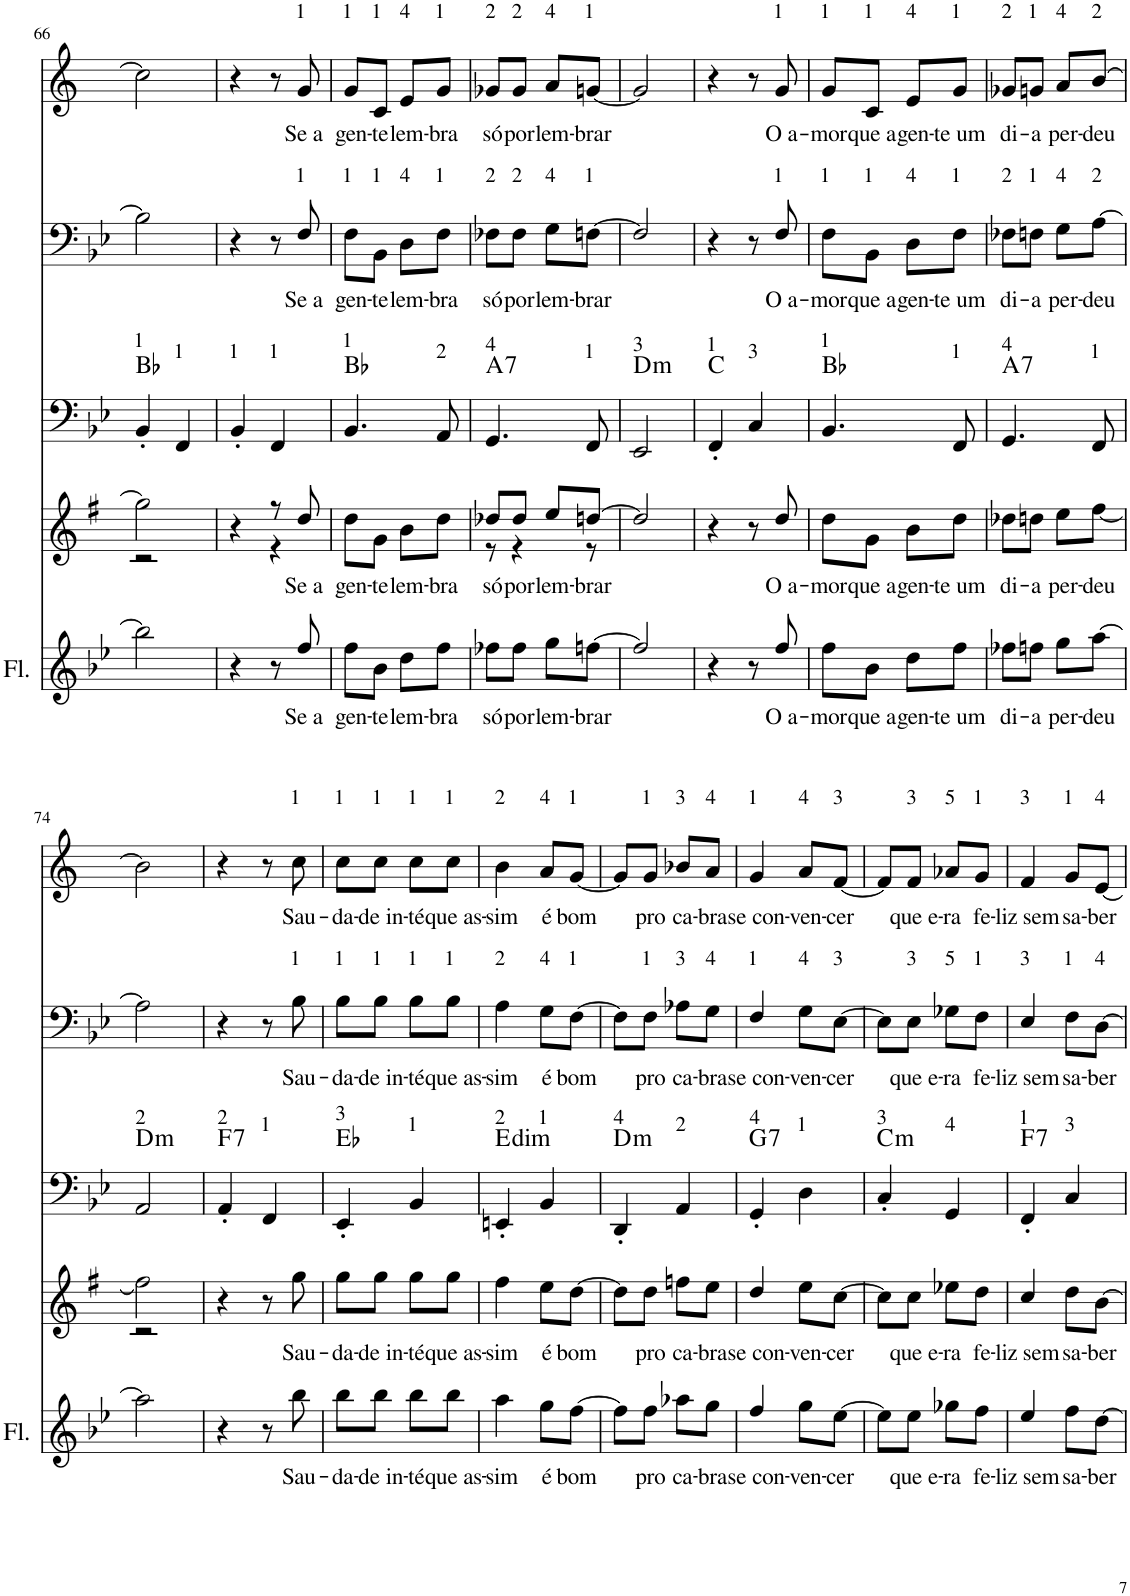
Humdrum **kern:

**kern	**text	**kern	**text	**kern	**harte	**kern	**text	**kern	**text
*part5	*part5	*part4	*part4	*part3	*part3	*part2	*part2	*part1	*part1
*staff5	*staff5	*staff4	*staff4	*staff3	*	*staff2	*staff2	*staff1	*staff1
*I"Flauta Transversal	*	*I"Saxofone Alto	*	*I"Tuba	*	*I"Trombone	*	*I"Trompete Bb	*
*I'Fl.	*	*	*	*I'Tba	*	*I'Trb	*	*I'Tpt	*
!!LO:PB:g=z
*clefG2	*	*clefG2	*	*clefF4	*	*clefF4	*	*clefG2	*
*	*	*Trd5c9	*	*	*	*	*	*Trd1c2	*
*k[b-e-]	*	*k[f#]	*	*k[b-e-]	*	*k[b-e-]	*	*k[]	*
*M2/4	*	*M2/4	*	*M2/4	*	*M2/4	*	*M2/4	*
=66	=66	=66	=66	=66	=66	=66	=66	=66	=66
*	*	*^	*	*	*	*	*	*	*
!	!	!	!	!	!LO:TX:a:t=1	!	!	!	!	!
2bb-\]	.	2gg\]	2r	.	4BB-'/	Bb:maj	2B-\]	.	2cc\]	.
!	!	!	!	!	!LO:TX:a:t=1	!	!	!	!	!
.	.	.	.	.	4FF/	.	.	.	.	.
=67	=67	=67	=67	=67	=67	=67	=67	=67	=67	=67
!	!	!	!	!	!LO:TX:a:t=1	!	!	!	!	!
4r	.	4r	4ryy	.	4BB-'/	.	4r	.	4r	.
!	!	!	!	!	!LO:TX:a:t=1	!	!	!	!	!
8r	.	8r	4r	.	4FF/	.	8r	.	8r	.
!	!	!	!	!	!	!	!	!	!LO:TX:a:t=1	!
!	!	!	!	!	!	!	!LO:TX:a:t=1	!	!	!
!	!LO:LY:b	!	!	!LO:LY:b	!	!	!	!LO:LY:b	!	!LO:LY:b
8ff/	Se a	8dd/	.	Se a	.	.	8F/	Se a	8g/	Se a
*	*	*v	*v	*	*	*	*	*	*	*
=68	=68	=68	=68	=68	=68	=68	=68	=68	=68
!	!	!	!	!	!	!	!	!LO:TX:a:t=1	!
!	!	!	!	!	!	!LO:TX:a:t=1	!	!	!
!	!	!	!	!LO:TX:a:t=1	!	!	!	!	!
!	!LO:LY:b	!	!LO:LY:b	!	!	!	!LO:LY:b	!	!LO:LY:b
8ff\L	gen-	8dd\L	gen-	4.BB-/	Bb:maj	8F\L	gen-	8g/L	gen-
!	!	!	!	!	!	!	!	!LO:TX:a:t=1	!
!	!	!	!	!	!	!LO:TX:a:t=1	!	!	!
!	!LO:LY:b	!	!LO:LY:b	!	!	!	!LO:LY:b	!	!LO:LY:b
8b-\J	-te	8g\J	-te	.	.	8BB-\J	-te	8c/J	-te
!	!	!	!	!	!	!	!	!LO:TX:a:t=4	!
!	!	!	!	!	!	!LO:TX:a:t=4	!	!	!
!	!LO:LY:b	!	!LO:LY:b	!	!	!	!LO:LY:b	!	!LO:LY:b
8dd\L	lem-	8b\L	lem-	.	.	8D\L	lem-	8e/L	lem-
!	!	!	!	!	!	!	!	!LO:TX:a:t=1	!
!	!	!	!	!	!	!LO:TX:a:t=1	!	!	!
!	!	!	!	!LO:TX:a:t=2	!	!	!	!	!
!	!LO:LY:b	!	!LO:LY:b	!	!	!	!LO:LY:b	!	!LO:LY:b
8ff\J	-bra	8dd\J	-bra	8AA/	.	8F\J	-bra	8g/J	-bra
=69	=69	=69	=69	=69	=69	=69	=69	=69	=69
!	!	!	!	!	!	!	!	!LO:TX:a:t=2	!
!	!	!	!	!	!	!LO:TX:a:t=2	!	!	!
!	!	!	!	!LO:TX:a:t=4	!	!	!	!	!
!	!LO:LY:b	!	!LO:LY:b	!	!LO:H:kt=7	!	!LO:LY:b	!	!LO:LY:b
*	*	*^	*	*	*	*	*	*	*
8ff-X\L	só	8dd-X/L	8r	só	4.GG/	A:7	8F-X\L	só	8g-X/L	só
!	!	!	!	!	!	!	!	!	!LO:TX:a:t=2	!
!	!	!	!	!	!	!	!LO:TX:a:t=2	!	!	!
!	!LO:LY:b	!	!	!LO:LY:b	!	!	!	!LO:LY:b	!	!LO:LY:b
8ff-\J	por	8dd-/J	4r	por	.	.	8F-\J	por	8g-/J	por
!	!	!	!	!	!	!	!	!	!LO:TX:a:t=4	!
!	!	!	!	!	!	!	!LO:TX:a:t=4	!	!	!
!	!LO:LY:b	!	!	!LO:LY:b	!	!	!	!LO:LY:b	!	!LO:LY:b
8gg\L	lem-	8ee/L	.	lem-	.	.	8G\L	lem-	8a/L	lem-
!	!	!	!	!	!	!	!	!	!LO:TX:a:t=1	!
!	!	!	!	!	!	!	!LO:TX:a:t=1	!	!	!
!	!	!	!	!	!LO:TX:a:t=1	!	!	!	!	!
!	!LO:LY:b	!	!	!LO:LY:b	!	!	!	!LO:LY:b	!	!LO:LY:b
[8ffn\J	-brar	[8ddn/J	8r	-brar	8FF/	.	[8Fn\J	-brar	[8gn/J	-brar
=70	=70	=70	=70	=70	=70	=70	=70	=70	=70	=70
!	!	!	!	!	!LO:TX:a:t=3	!LO:H:kt=m	!	!	!	!
*	*	*v	*v	*	*	*	*	*	*	*
2ff/]	.	2dd/]	.	2EE-/	D:min	2F/]	.	2g/]	.
=71	=71	=71	=71	=71	=71	=71	=71	=71	=71
!	!	!	!	!LO:TX:a:t=1	!	!	!	!	!
4r	.	4r	.	4FF'/	C:maj	4r	.	4r	.
!	!	!	!	!LO:TX:a:t=3	!	!	!	!	!
8r	.	8r	.	4C/	.	8r	.	8r	.
!	!	!	!	!	!	!	!	!LO:TX:a:t=1	!
!	!	!	!	!	!	!LO:TX:a:t=1	!	!	!
!	!LO:LY:b	!	!LO:LY:b	!	!	!	!LO:LY:b	!	!LO:LY:b
8ff/	O a-	8dd/	O a-	.	.	8F/	O a-	8g/	O a-
=72	=72	=72	=72	=72	=72	=72	=72	=72	=72
!	!	!	!	!	!	!	!	!LO:TX:a:t=1	!
!	!	!	!	!	!	!LO:TX:a:t=1	!	!	!
!	!	!	!	!LO:TX:a:t=1	!	!	!	!	!
!	!LO:LY:b	!	!LO:LY:b	!	!	!	!LO:LY:b	!	!LO:LY:b
8ff\L	-mor	8dd\L	-mor	4.BB-/	Bb:maj	8F\L	-mor	8g/L	-mor
!	!	!	!	!	!	!	!	!LO:TX:a:t=1	!
!	!	!	!	!	!	!LO:TX:a:t=1	!	!	!
!	!LO:LY:b	!	!LO:LY:b	!	!	!	!LO:LY:b	!	!LO:LY:b
8b-\J	que a	8g\J	que a	.	.	8BB-\J	que a	8c/J	que a
!	!	!	!	!	!	!	!	!LO:TX:a:t=4	!
!	!	!	!	!	!	!LO:TX:a:t=4	!	!	!
!	!LO:LY:b	!	!LO:LY:b	!	!	!	!LO:LY:b	!	!LO:LY:b
8dd\L	gen-	8b\L	gen-	.	.	8D\L	gen-	8e/L	gen-
!	!	!	!	!	!	!	!	!LO:TX:a:t=1	!
!	!	!	!	!	!	!LO:TX:a:t=1	!	!	!
!	!	!	!	!LO:TX:a:t=1	!	!	!	!	!
!	!LO:LY:b	!	!LO:LY:b	!	!	!	!LO:LY:b	!	!LO:LY:b
8ff\J	-te um	8dd\J	-te um	8FF/	.	8F\J	-te um	8g/J	-te um
=73	=73	=73	=73	=73	=73	=73	=73	=73	=73
!	!	!	!	!	!	!	!	!LO:TX:a:t=2	!
!	!	!	!	!	!	!LO:TX:a:t=2	!	!	!
!	!	!	!	!LO:TX:a:t=4	!	!	!	!	!
!	!LO:LY:b	!	!LO:LY:b	!	!LO:H:kt=7	!	!LO:LY:b	!	!LO:LY:b
8ff-X\L	di-	8dd-X\L	di-	4.GG/	A:7	8F-X\L	di-	8g-X/L	di-
!	!	!	!	!	!	!	!	!LO:TX:a:t=1	!
!	!	!	!	!	!	!LO:TX:a:t=1	!	!	!
!	!LO:LY:b	!	!LO:LY:b	!	!	!	!LO:LY:b	!	!LO:LY:b
8ffn\J	-a	8ddn\J	-a	.	.	8Fn\J	-a	8gn/J	-a
!	!	!	!	!	!	!	!	!LO:TX:a:t=4	!
!	!	!	!	!	!	!LO:TX:a:t=4	!	!	!
!	!LO:LY:b	!	!LO:LY:b	!	!	!	!LO:LY:b	!	!LO:LY:b
8gg\L	per-	8ee\L	per-	.	.	8G\L	per-	8a/L	per-
!	!	!	!	!	!	!	!	!LO:TX:a:t=2	!
!	!	!	!	!	!	!LO:TX:a:t=2	!	!	!
!	!	!	!	!LO:TX:a:t=1	!	!	!	!	!
!	!LO:LY:b	!	!LO:LY:b	!	!	!	!LO:LY:b	!	!LO:LY:b
[8aa\J	-deu	[8ff#\J	-deu	8FF/	.	[8A\J	-deu	[8b/J	-deu
!!LO:LB:g=z
=74	=74	=74	=74	=74	=74	=74	=74	=74	=74
*	*	*^	*	*	*	*	*	*	*
!	!	!	!	!	!LO:TX:a:t=2	!LO:H:kt=m	!	!	!	!
2aa\]	.	2ff#\]	2r	.	2AA/	D:min	2A\]	.	2b\]	.
=75	=75	=75	=75	=75	=75	=75	=75	=75	=75	=75
!	!	!	!	!	!LO:TX:a:t=2	!LO:H:kt=7	!	!	!	!
*	*	*v	*v	*	*	*	*	*	*	*
4r	.	4r	.	4AA'/	F:7	4r	.	4r	.
!	!	!	!	!LO:TX:a:t=1	!	!	!	!	!
8r	.	8r	.	4FF/	.	8r	.	8r	.
!	!	!	!	!	!	!	!	!LO:TX:a:t=1	!
!	!	!	!	!	!	!LO:TX:a:t=1	!	!	!
!	!LO:LY:b	!	!LO:LY:b	!	!	!	!LO:LY:b	!	!LO:LY:b
8bb-\	Sau-	8gg\	Sau-	.	.	8B-\	Sau-	8cc\	Sau-
=76	=76	=76	=76	=76	=76	=76	=76	=76	=76
!	!	!	!	!	!	!	!	!LO:TX:a:t=1	!
!	!	!	!	!	!	!LO:TX:a:t=1	!	!	!
!	!	!	!	!LO:TX:a:t=3	!	!	!	!	!
!	!LO:LY:b	!	!LO:LY:b	!	!	!	!LO:LY:b	!	!LO:LY:b
8bb-\L	-da-	8gg\L	-da-	4EE-'/	Eb:maj	8B-\L	-da-	8cc\L	-da-
!	!	!	!	!	!	!	!	!LO:TX:a:t=1	!
!	!	!	!	!	!	!LO:TX:a:t=1	!	!	!
!	!LO:LY:b	!	!LO:LY:b	!	!	!	!LO:LY:b	!	!LO:LY:b
8bb-\J	-de in-	8gg\J	-de in-	.	.	8B-\J	-de in-	8cc\J	-de in-
!	!	!	!	!	!	!	!	!LO:TX:a:t=1	!
!	!	!	!	!	!	!LO:TX:a:t=1	!	!	!
!	!	!	!	!LO:TX:a:t=1	!	!	!	!	!
!	!LO:LY:b	!	!LO:LY:b	!	!	!	!LO:LY:b	!	!LO:LY:b
8bb-\L	-té	8gg\L	-té	4BB-/	.	8B-\L	-té	8cc\L	-té
!	!	!	!	!	!	!	!	!LO:TX:a:t=1	!
!	!	!	!	!	!	!LO:TX:a:t=1	!	!	!
!	!LO:LY:b	!	!LO:LY:b	!	!	!	!LO:LY:b	!	!LO:LY:b
8bb-\J	que as-	8gg\J	que as-	.	.	8B-\J	que as-	8cc\J	que as-
=77	=77	=77	=77	=77	=77	=77	=77	=77	=77
!	!	!	!	!	!	!	!	!LO:TX:a:t=2	!
!	!	!	!	!	!	!LO:TX:a:t=2	!	!	!
!	!	!	!	!LO:TX:a:t=2	!	!	!	!	!
!	!LO:LY:b	!	!LO:LY:b	!	!LO:H:kt=dim	!	!LO:LY:b	!	!LO:LY:b
4aa\	-sim	4ff#\	-sim	4EEn'/	E:dim	4A\	-sim	4b\	-sim
!	!	!	!	!	!	!	!	!LO:TX:a:t=4	!
!	!	!	!	!	!	!LO:TX:a:t=4	!	!	!
!	!	!	!	!LO:TX:a:t=1	!	!	!	!	!
!	!LO:LY:b	!	!LO:LY:b	!	!	!	!LO:LY:b	!	!LO:LY:b
8gg\L	é	8ee\L	é	4BB-/	.	8G\L	é	8a/L	é
!	!	!	!	!	!	!	!	!LO:TX:a:t=1	!
!	!	!	!	!	!	!LO:TX:a:t=1	!	!	!
!	!LO:LY:b	!	!LO:LY:b	!	!	!	!LO:LY:b	!	!LO:LY:b
[8ff\J	bom	[8dd\J	bom	.	.	[8F\J	bom	[8g/J	bom
=78	=78	=78	=78	=78	=78	=78	=78	=78	=78
!	!	!	!	!LO:TX:a:t=4	!LO:H:kt=m	!	!	!	!
8ff\L]	.	8dd\L]	.	4DD'/	D:min	8F\L]	.	8g/L]	.
!	!	!	!	!	!	!	!	!LO:TX:a:t=1	!
!	!	!	!	!	!	!LO:TX:a:t=1	!	!	!
!	!LO:LY:b	!	!LO:LY:b	!	!	!	!LO:LY:b	!	!LO:LY:b
8ff\J	pro	8dd\J	pro	.	.	8F\J	pro	8g/J	pro
!	!	!	!	!	!	!	!	!LO:TX:a:t=3	!
!	!	!	!	!	!	!LO:TX:a:t=3	!	!	!
!	!	!	!	!LO:TX:a:t=2	!	!	!	!	!
!	!LO:LY:b	!	!LO:LY:b	!	!	!	!LO:LY:b	!	!LO:LY:b
8aa-X\L	ca-	8ffn\L	ca-	4AA/	.	8A-X\L	ca-	8b-X/L	ca-
!	!	!	!	!	!	!	!	!LO:TX:a:t=4	!
!	!	!	!	!	!	!LO:TX:a:t=4	!	!	!
!	!LO:LY:b	!	!LO:LY:b	!	!	!	!LO:LY:b	!	!LO:LY:b
8gg\J	-bra	8ee\J	-bra	.	.	8G\J	-bra	8a/J	-bra
=79	=79	=79	=79	=79	=79	=79	=79	=79	=79
!	!	!	!	!	!	!	!	!LO:TX:a:t=1	!
!	!	!	!	!	!	!LO:TX:a:t=1	!	!	!
!	!	!	!	!LO:TX:a:t=4	!	!	!	!	!
!	!LO:LY:b	!	!LO:LY:b	!	!LO:H:kt=7	!	!LO:LY:b	!	!LO:LY:b
4ff/	se con-	4dd/	se con-	4GG'/	G:7	4F/	se con-	4g/	se con-
!	!	!	!	!	!	!	!	!LO:TX:a:t=4	!
!	!	!	!	!	!	!LO:TX:a:t=4	!	!	!
!	!	!	!	!LO:TX:a:t=1	!	!	!	!	!
!	!LO:LY:b	!	!LO:LY:b	!	!	!	!LO:LY:b	!	!LO:LY:b
8gg\L	-ven-	8ee\L	-ven-	4D\	.	8G\L	-ven-	8a/L	-ven-
!	!	!	!	!	!	!	!	!LO:TX:a:t=3	!
!	!	!	!	!	!	!LO:TX:a:t=3	!	!	!
!	!LO:LY:b	!	!LO:LY:b	!	!	!	!LO:LY:b	!	!LO:LY:b
[8ee-\J	-cer	[8cc\J	-cer	.	.	[8E-\J	-cer	[8f/J	-cer
=80	=80	=80	=80	=80	=80	=80	=80	=80	=80
!	!	!	!	!LO:TX:a:t=3	!LO:H:kt=m	!	!	!	!
8ee-\L]	.	8cc\L]	.	4C'/	C:min	8E-\L]	.	8f/L]	.
!	!	!	!	!	!	!	!	!LO:TX:a:t=3	!
!	!	!	!	!	!	!LO:TX:a:t=3	!	!	!
!	!LO:LY:b	!	!LO:LY:b	!	!	!	!LO:LY:b	!	!LO:LY:b
8ee-\J	que e-	8cc\J	que e-	.	.	8E-\J	que e-	8f/J	que e-
!	!	!	!	!	!	!	!	!LO:TX:a:t=5	!
!	!	!	!	!	!	!LO:TX:a:t=5	!	!	!
!	!	!	!	!LO:TX:a:t=4	!	!	!	!	!
!	!LO:LY:b	!	!LO:LY:b	!	!	!	!LO:LY:b	!	!LO:LY:b
8gg-X\L	-ra	8ee-X\L	-ra	4GG/	.	8G-X\L	-ra	8a-X/L	-ra
!	!	!	!	!	!	!	!	!LO:TX:a:t=1	!
!	!	!	!	!	!	!LO:TX:a:t=1	!	!	!
!	!LO:LY:b	!	!LO:LY:b	!	!	!	!LO:LY:b	!	!LO:LY:b
8ff\J	fe-	8dd\J	fe-	.	.	8F\J	fe-	8g/J	fe-
=81	=81	=81	=81	=81	=81	=81	=81	=81	=81
!	!	!	!	!	!	!	!	!LO:TX:a:t=3	!
!	!	!	!	!	!	!LO:TX:a:t=3	!	!	!
!	!	!	!	!LO:TX:a:t=1	!	!	!	!	!
!	!LO:LY:b	!	!LO:LY:b	!	!LO:H:kt=7	!	!LO:LY:b	!	!LO:LY:b
4ee-/	-liz sem	4cc/	-liz sem	4FF'/	F:7	4E-/	-liz sem	4f/	-liz sem
!	!	!	!	!	!	!	!	!LO:TX:a:t=1	!
!	!	!	!	!	!	!LO:TX:a:t=1	!	!	!
!	!	!	!	!LO:TX:a:t=3	!	!	!	!	!
!	!LO:LY:b	!	!LO:LY:b	!	!	!	!LO:LY:b	!	!LO:LY:b
8ff\L	sa-	8dd\L	sa-	4C/	.	8F\L	sa-	8g/L	sa-
!	!	!	!	!	!	!	!	!LO:TX:a:t=4	!
!	!	!	!	!	!	!LO:TX:a:t=4	!	!	!
!	!LO:LY:b	!	!LO:LY:b	!	!	!	!LO:LY:b	!	!LO:LY:b
[8dd\J	-ber	[8b\J	-ber	.	.	[8D\J	-ber	[8e/J	-ber
=	=	=	=	=	=	=	=	=	=
*-	*-	*-	*-	*-	*-	*-	*-	*-	*-
